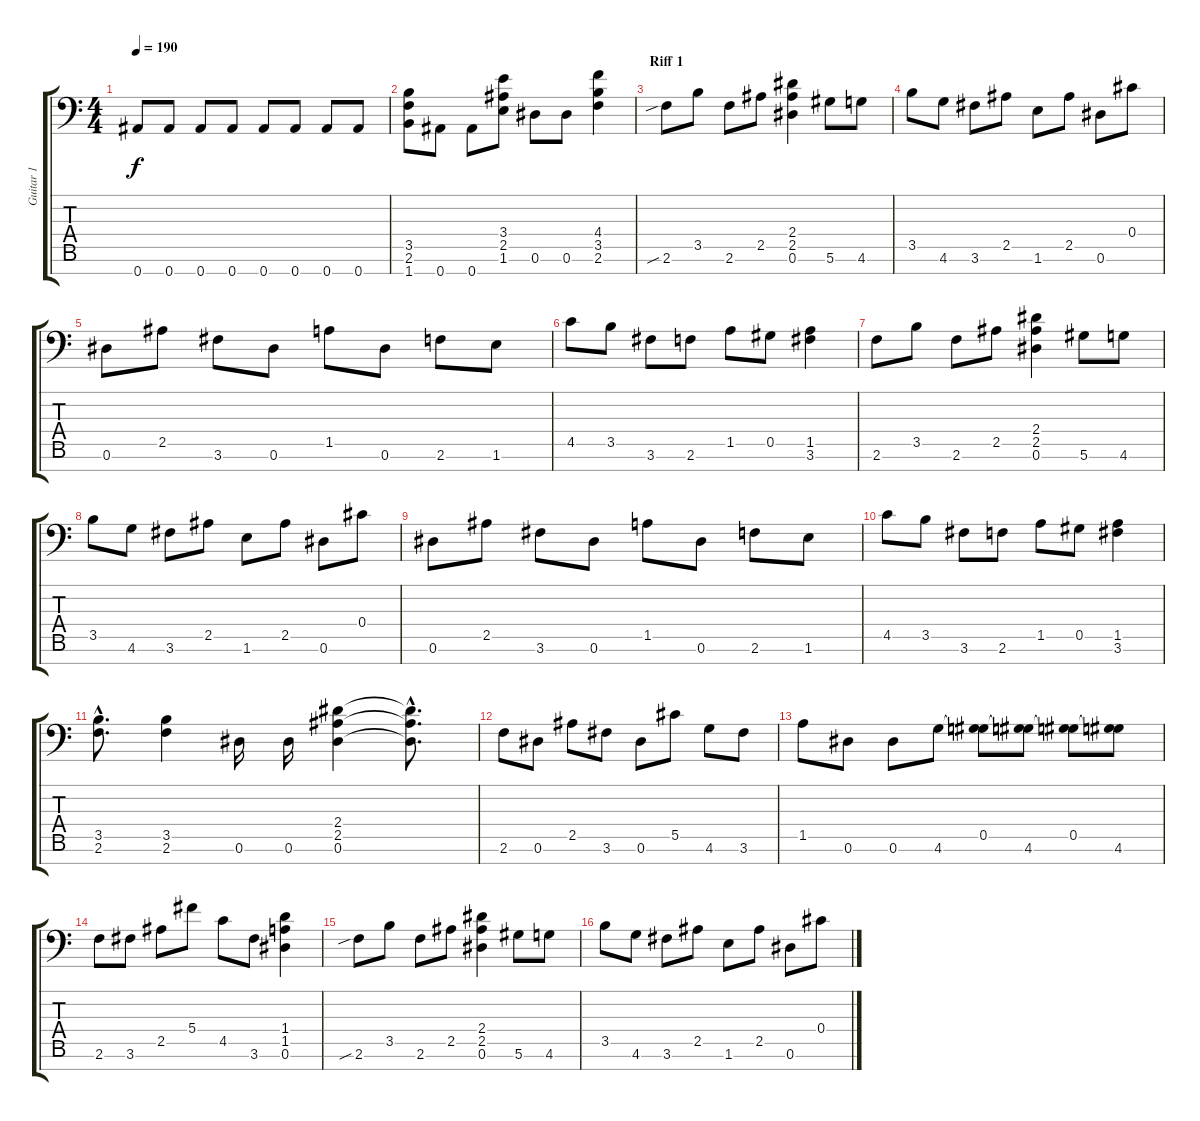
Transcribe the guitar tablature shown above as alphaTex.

\track ("Guitar 1" "Guitar 1") {instrument acousticguitarsteel}
\staff {score tabs}
\tuning (Eb4 Bb3 Gb3 Db3 Ab2 Eb2 Bb1) {hide}
\ts (4 4)
\tempo 190
\clef f4
\ks c
0.7.8{dy f} 0.7.8 0.7.8 0.7.8 0.7.8 0.7.8 0.7.8 0.7.8 |
(3.5 2.6 1.7).8 0.7.8 0.7.8 (3.4 2.5 1.6).8 0.6.8 0.6.8 (4.4 3.5 2.6).4 |
\section ("" "Riff 1")
2.6{sib}.8 3.5.8 2.6.8 2.5.8 (2.4 2.5 0.6).4 5.6.8 4.6.8 |
3.5.8 4.6.8 3.6.8 2.5.8 1.6.8 2.5.8 0.6.8 0.4.8 |
0.6.8 2.5.8 3.6.8 0.6.8 1.5.8 0.6.8 2.6.8 1.6.8 |
4.5.8 3.5.8 3.6.8 2.6.8 1.5.8 0.5.8 (1.5 3.6).4 |
2.6.8 3.5.8 2.6.8 2.5.8 (2.4 2.5 0.6).4 5.6.8 4.6.8 |
3.5.8 4.6.8 3.6.8 2.5.8 1.6.8 2.5.8 0.6.8 0.4.8 |
0.6.8 2.5.8 3.6.8 0.6.8 1.5.8 0.6.8 2.6.8 1.6.8 |
4.5.8 3.5.8 3.6.8 2.6.8 1.5.8 0.5.8 (1.5 3.6).4 |
(3.5{hac} 2.6{hac}).8{d} (3.5 2.6).4 0.6.16 0.6.16 (2.4 2.5 0.6).4 (2.4{hac t} 2.5{hac t} 0.6{hac t}).8{d} |
2.6.8 0.6.8 2.5.8 3.6.8 0.6.8 5.5.8 4.6.8 3.6.8 |
1.5.8 0.6.8 0.6.8 4.6.8 (0.5 4.6{t}).8 (0.5{t} 4.6).8 (0.5 4.6{t}).8 (0.5{t} 4.6).8 |
2.6.8 3.6.8 2.5.8 5.4.8 4.5.8 3.6.8 (1.4 1.5 0.6).4 |
2.6{sib}.8 3.5.8 2.6.8 2.5.8 (2.4 2.5 0.6).4 5.6.8 4.6.8 |
3.5.8 4.6.8 3.6.8 2.5.8 1.6.8 2.5.8 0.6.8 0.4.8
